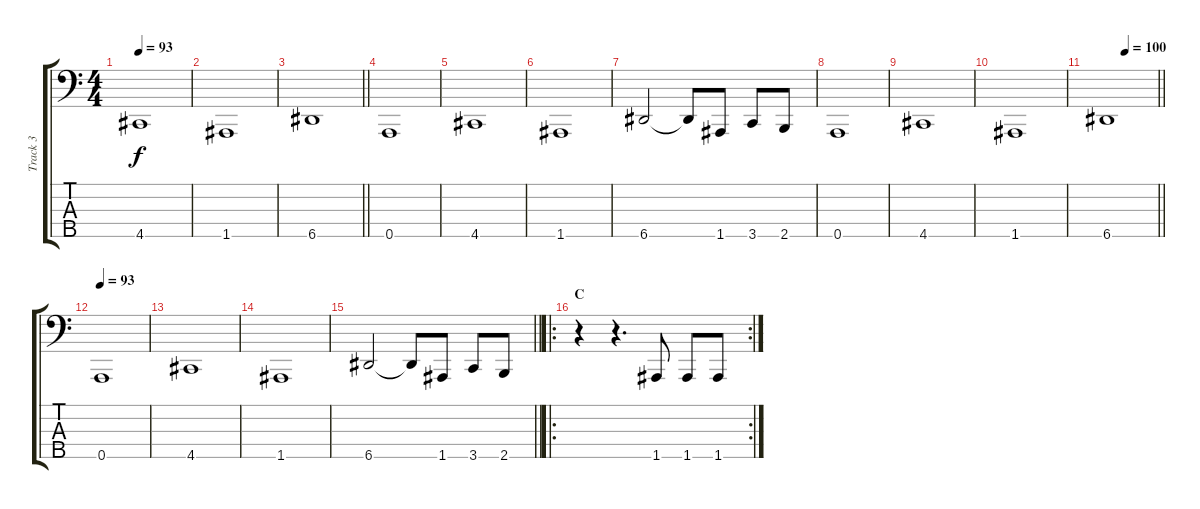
\track ("Track 3" "Track 3") {instrument electricbasspick}
\staff {score tabs}
\tuning (F2 C2 G1 D1 A0) {hide}
\ts (4 4)
\tempo 93
\clef f4
\ks c
4.5.1{dy f} |
1.5.1 |
\barLineRight lightlight
6.5.1 |
0.5.1 |
4.5.1 |
1.5.1 |
6.5.2 6.5{t}.8 1.5.8 3.5.8 2.5.8 |
0.5.1 |
4.5.1 |
1.5.1 |
\tempo (100 0.375)
\barLineRight lightlight
6.5.1 |
\tempo 93
0.5.1 |
4.5.1 |
1.5.1 |
\barLineRight lightlight
6.5.2 6.5{t}.8 1.5.8 3.5.8 2.5.8 |
\ro
\rc 2
\section ("" "C")
r.4 r.4{d} 1.5.8 1.5.8 1.5.8
